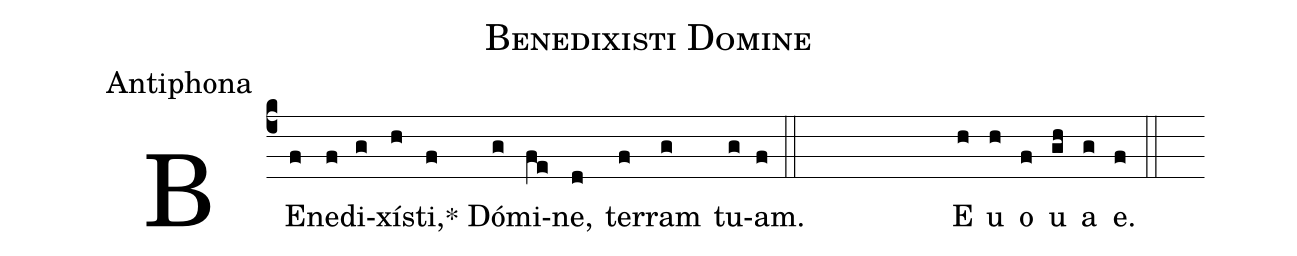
name:Benedixisti Domine;
office-part:Antiphona;
%%
(c4)BE(f)ne(f)di(g)xís(h)ti,(f)* Dó(g)mi(fe)ne,(d) ter(f)ram(g) tu(g)am.(f) (::) (        ) E(h) u(h) o(f) u(gh) a(g) e.(f) (::)
